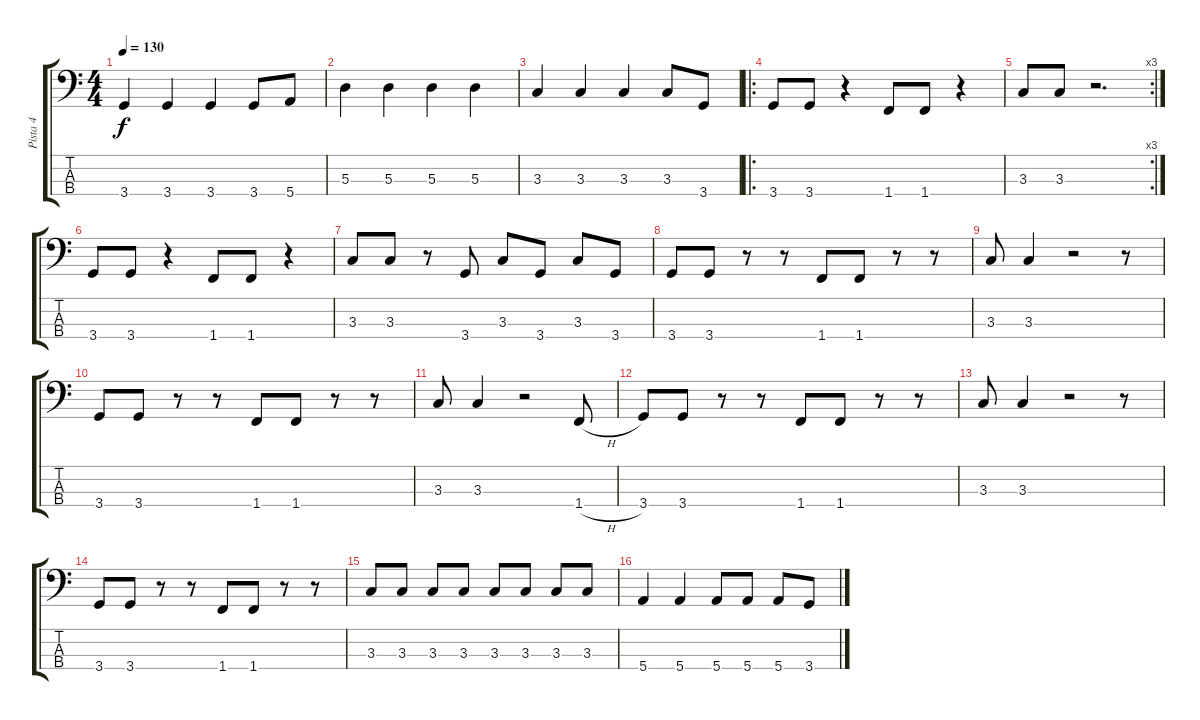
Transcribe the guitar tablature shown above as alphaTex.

\track ("Pista 4" "Pista 4") {instrument acousticbass}
\staff {score tabs}
\tuning (G2 D2 A1 E1) {hide}
\ts (4 4)
\tempo 130
\clef f4
\ks c
3.4.4{dy f} 3.4.4 3.4.4 3.4.8 5.4.8 |
5.3.4 5.3.4 5.3.4 5.3.4 |
3.3.4 3.3.4 3.3.4 3.3.8 3.4.8 |
\ro
3.4.8 3.4.8 r.4 1.4.8 1.4.8 r.4 |
\rc 3
3.3.8 3.3.8 r.2{d} |
3.4.8 3.4.8 r.4 1.4.8 1.4.8 r.4 |
3.3.8 3.3.8 r.8 3.4.8 3.3.8 3.4.8 3.3.8 3.4.8 |
3.4.8 3.4.8 r.8 r.8 1.4.8 1.4.8 r.8 r.8 |
3.3.8 3.3.4 r.2 r.8 |
3.4.8 3.4.8 r.8 r.8 1.4.8 1.4.8 r.8 r.8 |
3.3.8 3.3.4 r.2 1.4{h}.8 |
3.4.8 3.4.8 r.8 r.8 1.4.8 1.4.8 r.8 r.8 |
3.3.8 3.3.4 r.2 r.8 |
3.4.8 3.4.8 r.8 r.8 1.4.8 1.4.8 r.8 r.8 |
3.3.8 3.3.8 3.3.8 3.3.8 3.3.8 3.3.8 3.3.8 3.3.8 |
5.4.4 5.4.4 5.4.8 5.4.8 5.4.8 3.4.8
